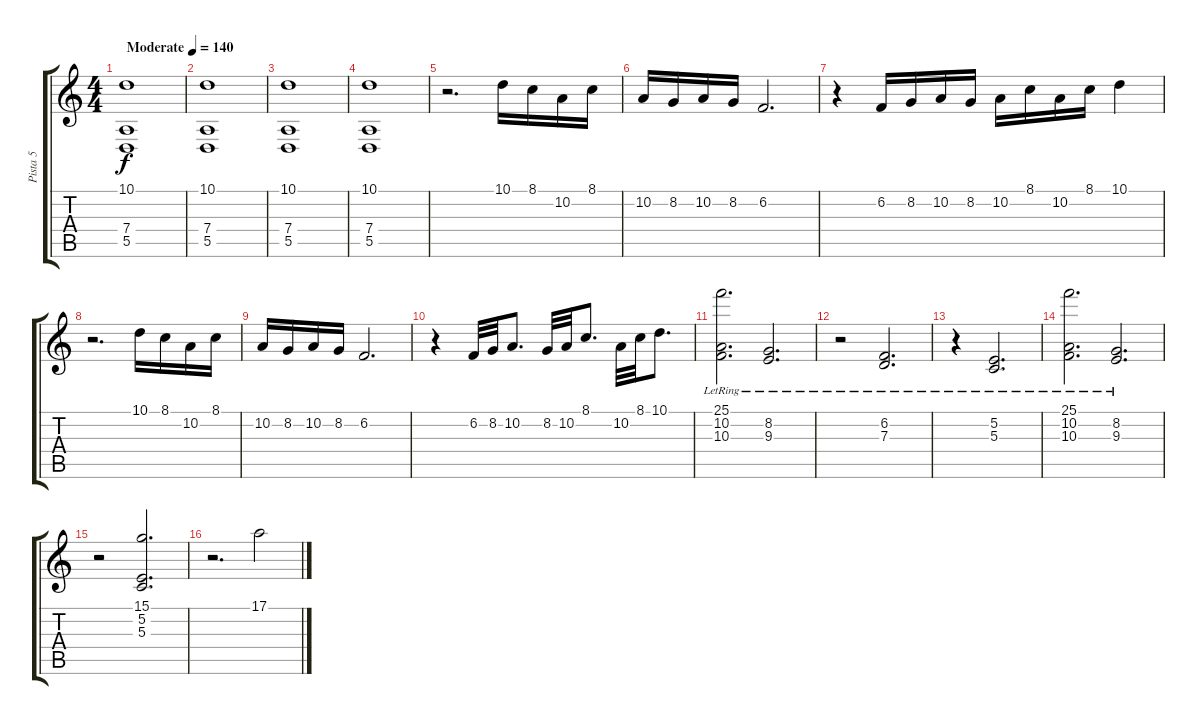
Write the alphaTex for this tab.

\track ("Pista 5" "Pista 5") {instrument recorder}
\staff {score tabs}
\tuning (E4 B3 G3 D3 A2 E2) {hide}
\ts (4 4)
\tempo (140 "Moderate")
\clef g2
\ks c
(10.1 7.4 5.5).1{dy f instrument recorder} |
(10.1 7.4 5.5).1 |
(10.1 7.4 5.5).1 |
(10.1 7.4 5.5).1 |
r.2{d} 10.1.16 8.1.16 10.2.16 8.1.16 |
10.2.16 8.2.16 10.2.16 8.2.16 6.2.2{d} |
r.4 6.2.16 8.2.16 10.2.16 8.2.16 10.2.16 8.1.16 10.2.16 8.1.16 10.1.4 |
r.2{d} 10.1.16 8.1.16 10.2.16 8.1.16 |
10.2.16 8.2.16 10.2.16 8.2.16 6.2.2{d} |
r.4 6.2.32 8.2.32 10.2.8{d} 8.2.32 10.2.32 8.1.8{d} 10.2.32 8.1.32 10.1.8{d} |
(25.1 10.2{lr} 10.3{lr}).2{d} (8.2{lr} 9.3{lr}).2{d} |
r.2 (6.2{lr} 7.3{lr}).2{d} |
r.4 (5.2{lr} 5.3{lr}).2{d} |
(25.1 10.2{lr} 10.3{lr}).2{d} (8.2{lr} 9.3{lr}).2{d} |
r.2 (15.1 5.2 5.3).2{d} |
r.2{d} 17.1.2
